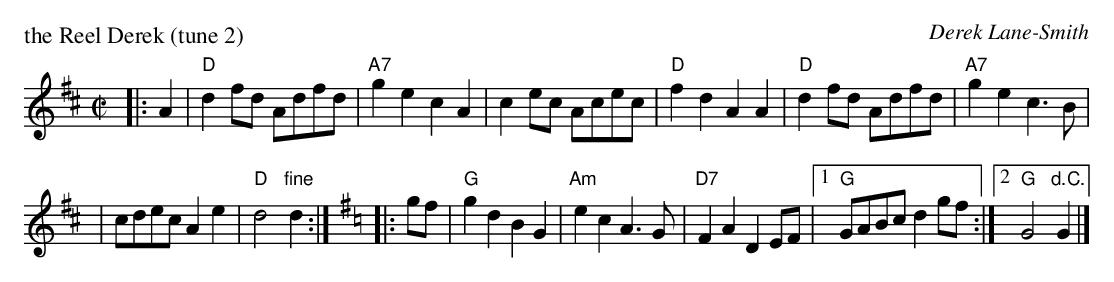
X:1
P: the Reel Derek (tune 2)
C: Derek Lane-Smith
M: C|
L: 1/8
K: D
|: A2 \
| "D"d2fd Adfd | "A7"g2e2 c2A2 | c2ec Acec | "D"f2d2 A2A2 | "D"d2fd Adfd | "A7"g2e2 c3B  |
| cdec A2e2 | "D"d4 "fine"d2 :| [K:G] |: gf | "G"g2d2 B2G2 | "Am"e2c2 A3G | "D7"F2A2 D2EF |1 "G"GABc d2gf :|2 "G"G4 "d.C."G2 |]
